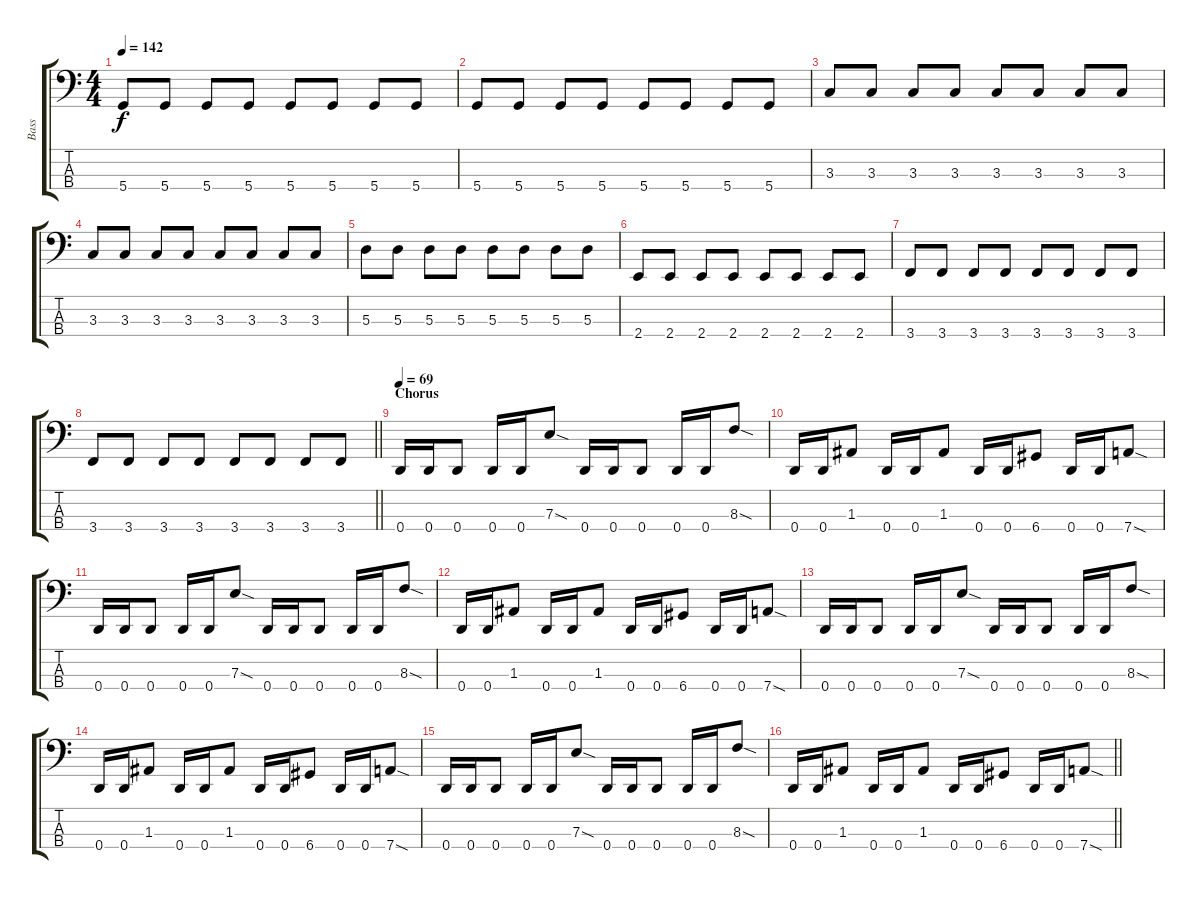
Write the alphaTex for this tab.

\track ("Bass" "Bass") {instrument electricbassfinger}
\staff {score tabs}
\tuning (G2 D2 A1 D1) {hide}
\ts (4 4)
\tempo 142
\clef f4
\ks c
5.4.8{dy f} 5.4.8 5.4.8 5.4.8 5.4.8 5.4.8 5.4.8 5.4.8 |
5.4.8 5.4.8 5.4.8 5.4.8 5.4.8 5.4.8 5.4.8 5.4.8 |
3.3.8 3.3.8 3.3.8 3.3.8 3.3.8 3.3.8 3.3.8 3.3.8 |
3.3.8 3.3.8 3.3.8 3.3.8 3.3.8 3.3.8 3.3.8 3.3.8 |
5.3.8 5.3.8 5.3.8 5.3.8 5.3.8 5.3.8 5.3.8 5.3.8 |
2.4.8 2.4.8 2.4.8 2.4.8 2.4.8 2.4.8 2.4.8 2.4.8 |
3.4.8 3.4.8 3.4.8 3.4.8 3.4.8 3.4.8 3.4.8 3.4.8 |
\barLineRight lightlight
3.4.8 3.4.8 3.4.8 3.4.8 3.4.8 3.4.8 3.4.8 3.4.8 |
\section ("" "Chorus")
\tempo 69
0.4.16 0.4.16 0.4.8 0.4.16 0.4.16 7.3{sod}.8 0.4.16 0.4.16 0.4.8 0.4.16 0.4.16 8.3{sod}.8 |
0.4.16 0.4.16 1.3.8 0.4.16 0.4.16 1.3.8 0.4.16 0.4.16 6.4.8 0.4.16 0.4.16 7.4{sod}.8 |
0.4.16 0.4.16 0.4.8 0.4.16 0.4.16 7.3{sod}.8 0.4.16 0.4.16 0.4.8 0.4.16 0.4.16 8.3{sod}.8 |
0.4.16 0.4.16 1.3.8 0.4.16 0.4.16 1.3.8 0.4.16 0.4.16 6.4.8 0.4.16 0.4.16 7.4{sod}.8 |
0.4.16 0.4.16 0.4.8 0.4.16 0.4.16 7.3{sod}.8 0.4.16 0.4.16 0.4.8 0.4.16 0.4.16 8.3{sod}.8 |
0.4.16 0.4.16 1.3.8 0.4.16 0.4.16 1.3.8 0.4.16 0.4.16 6.4.8 0.4.16 0.4.16 7.4{sod}.8 |
0.4.16 0.4.16 0.4.8 0.4.16 0.4.16 7.3{sod}.8 0.4.16 0.4.16 0.4.8 0.4.16 0.4.16 8.3{sod}.8 |
\barLineRight lightlight
0.4.16 0.4.16 1.3.8 0.4.16 0.4.16 1.3.8 0.4.16 0.4.16 6.4.8 0.4.16 0.4.16 7.4{sod}.8
